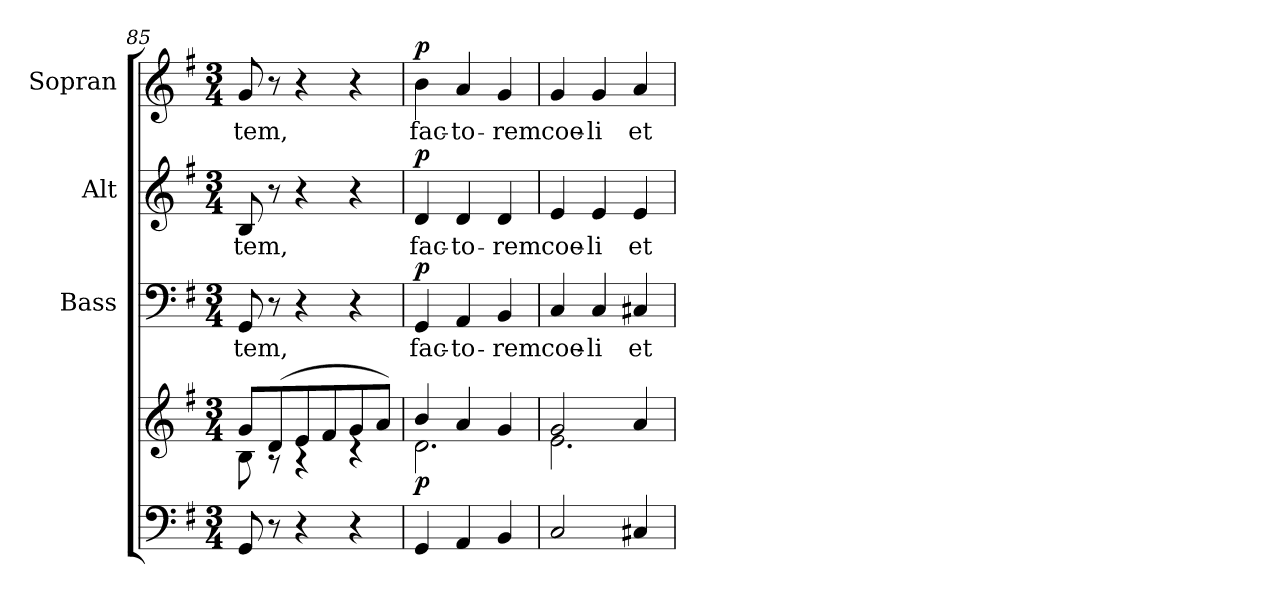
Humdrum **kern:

**kern	**kern	**dynam	**kern	**text	**dynam	**kern	**text	**dynam	**kern	**text	**dynam
*part4	*part4	*part4	*part3	*part3	*part3	*part2	*part2	*part2	*part1	*part1	*part1
*staff5	*staff4	*staff4/5	*staff3	*staff3	*staff3	*staff2	*staff2	*staff2	*staff1	*staff1	*staff1
*	*	*	*I"Bass	*	*	*I"Alt	*	*	*I"Sopran	*	*
*	*	*	*I'B.	*	*	*I'A.	*	*	*I'S.	*	*
*clefF4	*clefG2	*	*clefF4	*	*	*clefG2	*	*	*clefG2	*	*
*k[f#]	*k[f#]	*	*k[f#]	*	*	*k[f#]	*	*	*k[f#]	*	*
*G:	*G:	*	*G:	*	*	*G:	*	*	*G:	*	*
*M3/4	*M3/4	*	*M3/4	*	*	*M3/4	*	*	*M3/4	*	*
=85	=85	=85	=85	=85	=85	=85	=85	=85	=85	=85	=85
*	*^	*	*	*	*	*	*	*	*	*	*
!	!	!	!	!	!LO:LY:b	!	!	!LO:LY:b	!	!	!LO:LY:b	!
8GG/	8g/L	8B\	.	8GG/	-tem,	.	8B/	-tem,	.	8g/	-tem,	.
8r	(>8d/	8rG	.	8r	.	.	8r	.	.	8r	.	.
4r	8e/	4rG	.	4r	.	.	4r	.	.	4r	.	.
.	8f#/	.	.	.	.	.	.	.	.	.	.	.
4r	8g/	4rB	.	4r	.	.	4r	.	.	4r	.	.
.	8a/J)	.	.	.	.	.	.	.	.	.	.	.
=86	=86	=86	=86	=86	=86	=86	=86	=86	=86	=86	=86	=86
!	!	!	!LO:DY:b	!	!LO:LY:b	!LO:DY:a	!	!LO:LY:b	!LO:DY:a	!	!LO:LY:b	!LO:DY:a
4GG/	4b/	2.d\	p	4GG/	fac-	p	4d/	fac-	p	4b\	fac-	p
!	!	!	!	!	!LO:LY:b	!	!	!LO:LY:b	!	!	!LO:LY:b	!
4AA/	4a/	.	.	4AA/	-to-	.	4d/	-to-	.	4a/	-to-	.
!	!	!	!	!	!LO:LY:b	!	!	!LO:LY:b	!	!	!LO:LY:b	!
4BB/	4g/	.	.	4BB/	-rem	.	4d/	-rem	.	4g/	-rem	.
=87	=87	=87	=87	=87	=87	=87	=87	=87	=87	=87	=87	=87
!	!	!	!	!	!LO:LY:b	!	!	!LO:LY:b	!	!	!LO:LY:b	!
2C/	2g/	2.e\	.	4C/	coe-	.	4e/	coe-	.	4g/	coe-	.
!	!	!	!	!	!LO:LY:b	!	!	!LO:LY:b	!	!	!LO:LY:b	!
.	.	.	.	4C/	-li	.	4e/	-li	.	4g/	-li	.
!	!	!	!	!	!LO:LY:b	!	!	!LO:LY:b	!	!	!LO:LY:b	!
4C#X/	4a/	.	.	4C#X/	et	.	4e/	et	.	4a/	et	.
*	*v	*v	*	*	*	*	*	*	*	*	*	*
=	=	=	=	=	=	=	=	=	=	=	=
*-	*-	*-	*-	*-	*-	*-	*-	*-	*-	*-	*-
